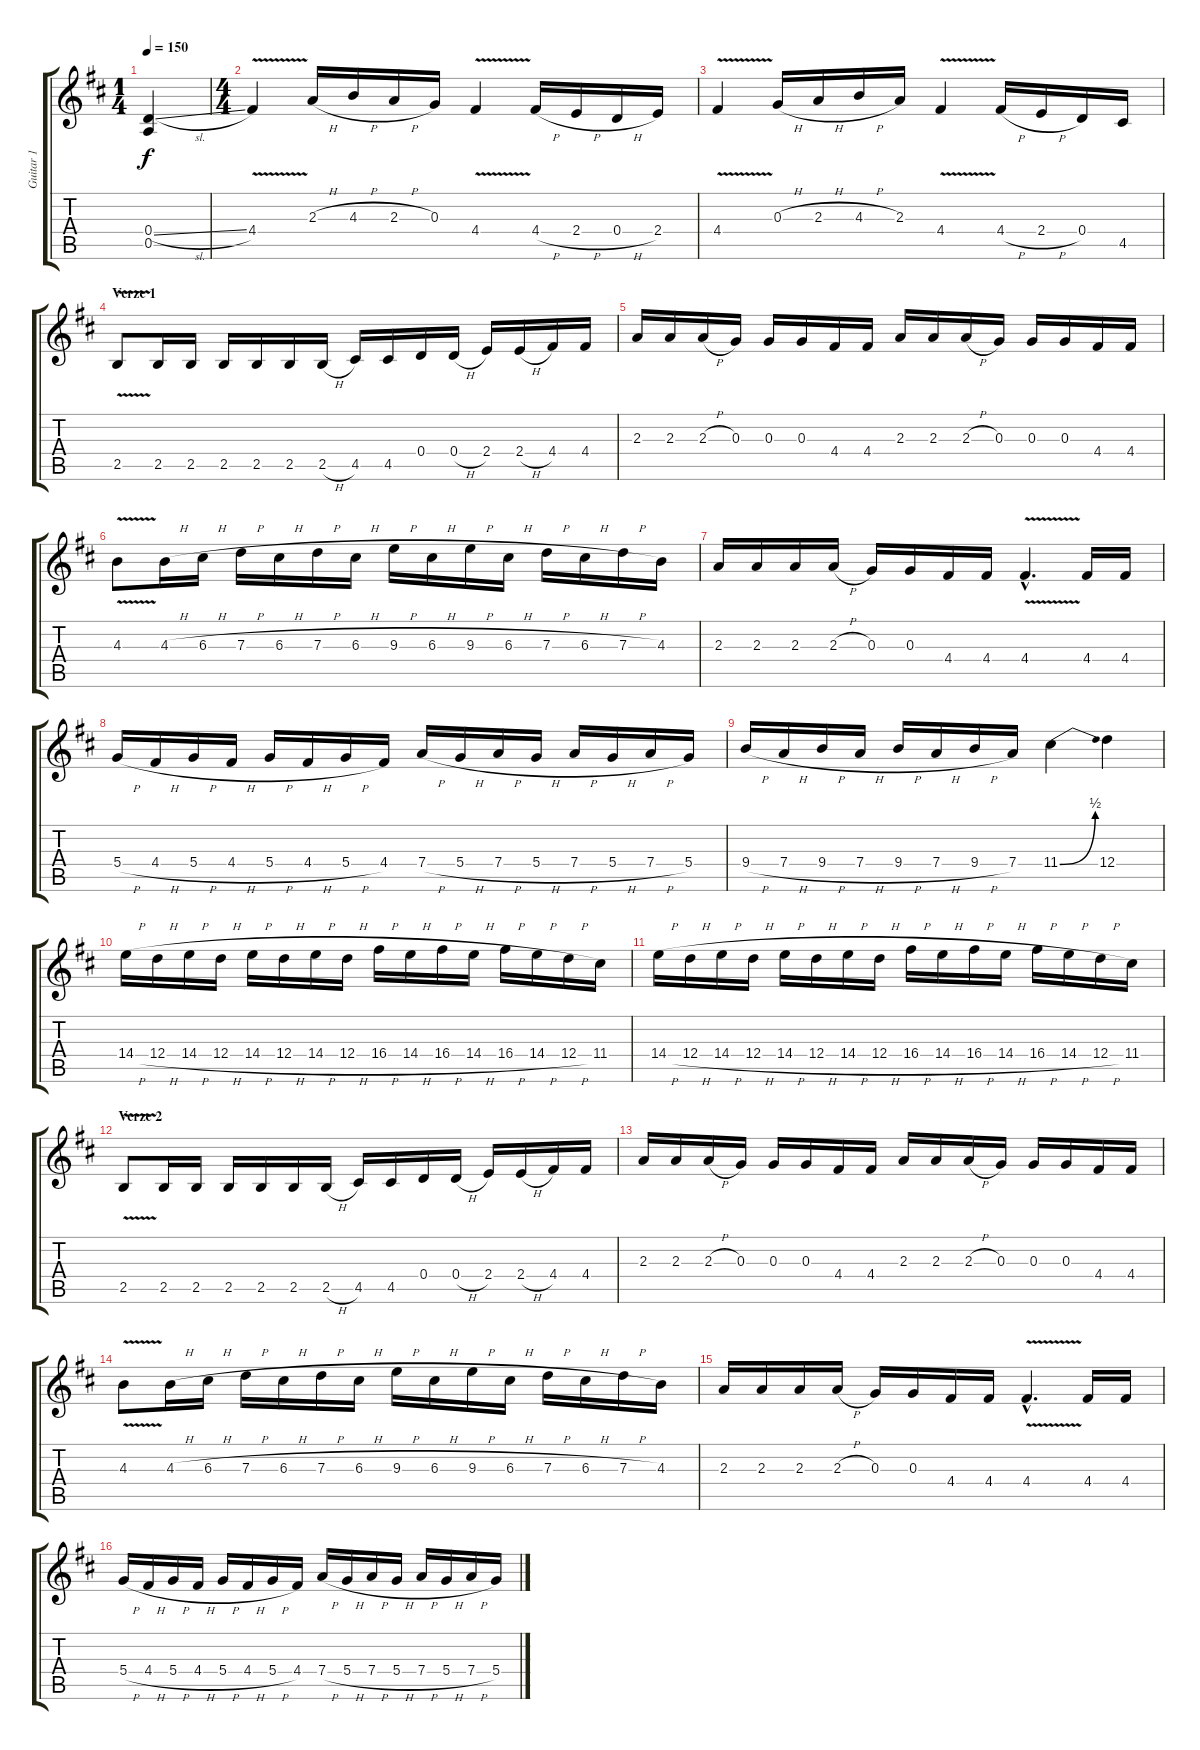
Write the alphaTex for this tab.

\track ("Guitar 1" "Guitar 1") {instrument overdrivenguitar}
\staff {score tabs}
\tuning (E4 B3 G3 D3 A2 E2) {hide}
\ts (1 4)
\tempo 150
\clef g2
\ks bminor
(0.4{sl} 0.5).4{dy f instrument overdrivenguitar} |
\ts (4 4)
\ks d
4.4{v}.4 2.3{h}.16 4.3{h}.16 2.3{h}.16 0.3.16 4.4{v}.4 4.4{h}.16 2.4{h}.16 0.4{h}.16 2.4.16 |
4.4{v}.4 0.3{h}.16 2.3{h}.16 4.3{h}.16 2.3.16 4.4{v}.4 4.4{h}.16 2.4{h}.16 0.4.16 4.5.16 |
\section ("" "Verze 1")
2.5{v}.8 2.5.16 2.5.16 2.5.16 2.5.16 2.5.16 2.5{h}.16 4.5.16 4.5.16 0.4.16 0.4{h}.16 2.4.16 2.4{h}.16 4.4.16 4.4.16 |
2.3.16 2.3.16 2.3{h}.16 0.3.16 0.3.16 0.3.16 4.4.16 4.4.16 2.3.16 2.3.16 2.3{h}.16 0.3.16 0.3.16 0.3.16 4.4.16 4.4.16 |
4.3{v}.8 4.3{h}.16 6.3{h}.16 7.3{h}.16 6.3{h}.16 7.3{h}.16 6.3{h}.16 9.3{h}.16 6.3{h}.16 9.3{h}.16 6.3{h}.16 7.3{h}.16 6.3{h}.16 7.3{h}.16 4.3.16 |
2.3.16 2.3.16 2.3.16 2.3{h}.16 0.3.16 0.3.16 4.4.16 4.4.16 4.4{v hac}.4{d} 4.4.16 4.4.16 |
5.4{h}.16 4.4{h}.16 5.4{h}.16 4.4{h}.16 5.4{h}.16 4.4{h}.16 5.4{h}.16 4.4.16 7.4{h}.16 5.4{h}.16 7.4{h}.16 5.4{h}.16 7.4{h}.16 5.4{h}.16 7.4{h}.16 5.4.16 |
9.4{h}.16 7.4{h}.16 9.4{h}.16 7.4{h}.16 9.4{h}.16 7.4{h}.16 9.4{h}.16 7.4.16 11.4{be (bend 0 0 60 2)}.4 12.4.4 |
14.4{h}.16 12.4{h}.16 14.4{h}.16 12.4{h}.16 14.4{h}.16 12.4{h}.16 14.4{h}.16 12.4{h}.16 16.4{h}.16 14.4{h}.16 16.4{h}.16 14.4{h}.16 16.4{h}.16 14.4{h}.16 12.4{h}.16 11.4.16 |
14.4{h}.16 12.4{h}.16 14.4{h}.16 12.4{h}.16 14.4{h}.16 12.4{h}.16 14.4{h}.16 12.4{h}.16 16.4{h}.16 14.4{h}.16 16.4{h}.16 14.4{h}.16 16.4{h}.16 14.4{h}.16 12.4{h}.16 11.4.16 |
\section ("" "Verze 2")
2.5{v}.8 2.5.16 2.5.16 2.5.16 2.5.16 2.5.16 2.5{h}.16 4.5.16 4.5.16 0.4.16 0.4{h}.16 2.4.16 2.4{h}.16 4.4.16 4.4.16 |
2.3.16 2.3.16 2.3{h}.16 0.3.16 0.3.16 0.3.16 4.4.16 4.4.16 2.3.16 2.3.16 2.3{h}.16 0.3.16 0.3.16 0.3.16 4.4.16 4.4.16 |
4.3{v}.8 4.3{h}.16 6.3{h}.16 7.3{h}.16 6.3{h}.16 7.3{h}.16 6.3{h}.16 9.3{h}.16 6.3{h}.16 9.3{h}.16 6.3{h}.16 7.3{h}.16 6.3{h}.16 7.3{h}.16 4.3.16 |
2.3.16 2.3.16 2.3.16 2.3{h}.16 0.3.16 0.3.16 4.4.16 4.4.16 4.4{v hac}.4{d} 4.4.16 4.4.16 |
5.4{h}.16 4.4{h}.16 5.4{h}.16 4.4{h}.16 5.4{h}.16 4.4{h}.16 5.4{h}.16 4.4.16 7.4{h}.16 5.4{h}.16 7.4{h}.16 5.4{h}.16 7.4{h}.16 5.4{h}.16 7.4{h}.16 5.4.16
